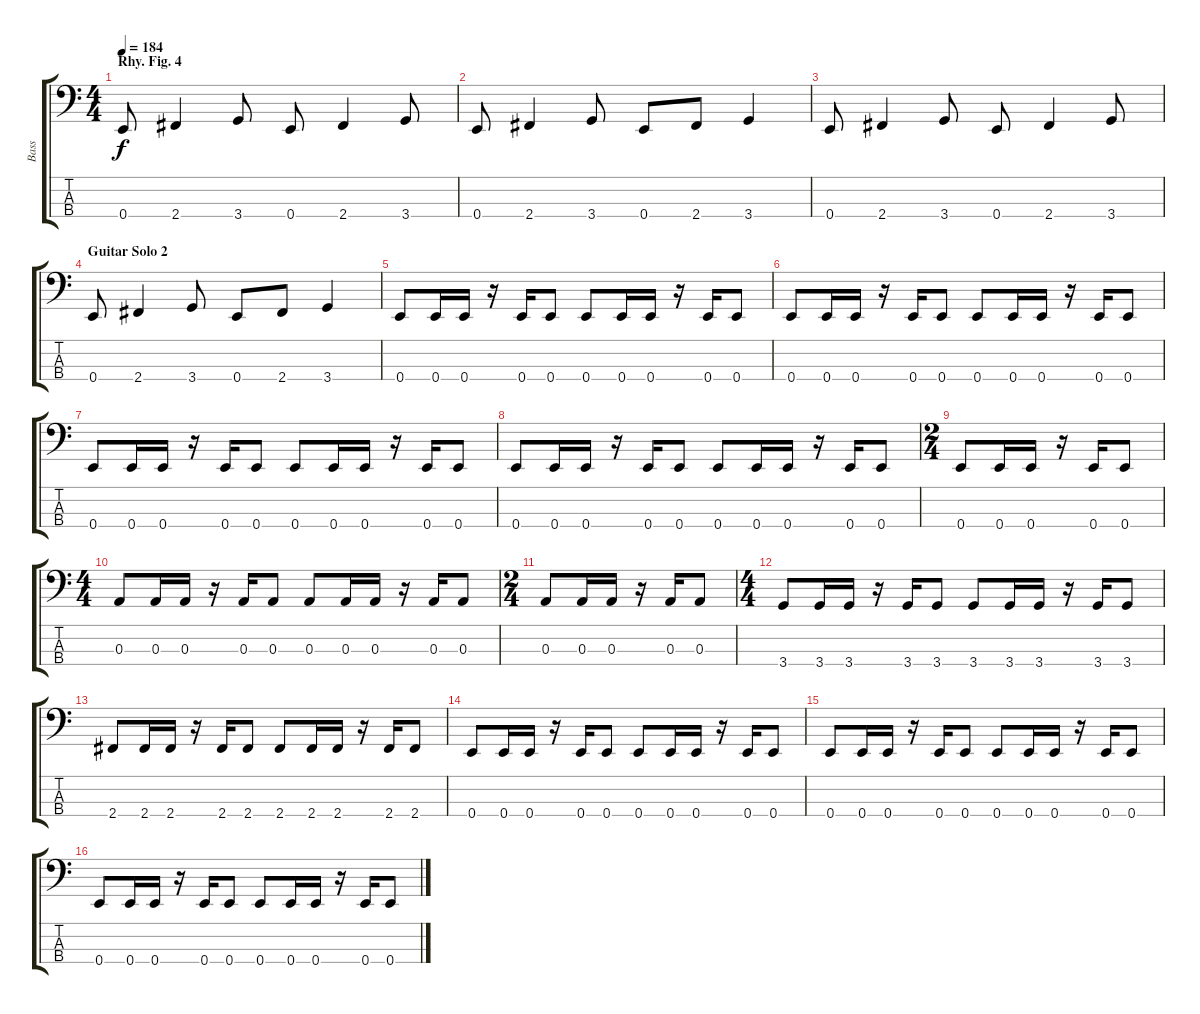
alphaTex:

\track ("Bass" "Bass") {instrument electricbasspick}
\staff {score tabs}
\tuning (G2 D2 A1 E1) {hide}
\ts (4 4)
\section ("" "Rhy. Fig. 4")
\tempo 184
\clef f4
\ks c
0.4.8{dy f} 2.4.4 3.4.8 0.4.8 2.4.4 3.4.8 |
0.4.8 2.4.4 3.4.8 0.4.8 2.4.8 3.4.4 |
0.4.8 2.4.4 3.4.8 0.4.8 2.4.4 3.4.8 |
\section ("" "Guitar Solo 2")
0.4.8 2.4.4 3.4.8 0.4.8 2.4.8 3.4.4 |
0.4.8 0.4.16 0.4.16 r.16 0.4.16 0.4.8 0.4.8 0.4.16 0.4.16 r.16 0.4.16 0.4.8 |
0.4.8 0.4.16 0.4.16 r.16 0.4.16 0.4.8 0.4.8 0.4.16 0.4.16 r.16 0.4.16 0.4.8 |
0.4.8 0.4.16 0.4.16 r.16 0.4.16 0.4.8 0.4.8 0.4.16 0.4.16 r.16 0.4.16 0.4.8 |
0.4.8 0.4.16 0.4.16 r.16 0.4.16 0.4.8 0.4.8 0.4.16 0.4.16 r.16 0.4.16 0.4.8 |
\ts (2 4)
0.4.8 0.4.16 0.4.16 r.16 0.4.16 0.4.8 |
\ts (4 4)
0.3.8 0.3.16 0.3.16 r.16 0.3.16 0.3.8 0.3.8 0.3.16 0.3.16 r.16 0.3.16 0.3.8 |
\ts (2 4)
0.3.8 0.3.16 0.3.16 r.16 0.3.16 0.3.8 |
\ts (4 4)
3.4.8 3.4.16 3.4.16 r.16 3.4.16 3.4.8 3.4.8 3.4.16 3.4.16 r.16 3.4.16 3.4.8 |
2.4.8 2.4.16 2.4.16 r.16 2.4.16 2.4.8 2.4.8 2.4.16 2.4.16 r.16 2.4.16 2.4.8 |
0.4.8 0.4.16 0.4.16 r.16 0.4.16 0.4.8 0.4.8 0.4.16 0.4.16 r.16 0.4.16 0.4.8 |
0.4.8 0.4.16 0.4.16 r.16 0.4.16 0.4.8 0.4.8 0.4.16 0.4.16 r.16 0.4.16 0.4.8 |
0.4.8 0.4.16 0.4.16 r.16 0.4.16 0.4.8 0.4.8 0.4.16 0.4.16 r.16 0.4.16 0.4.8
